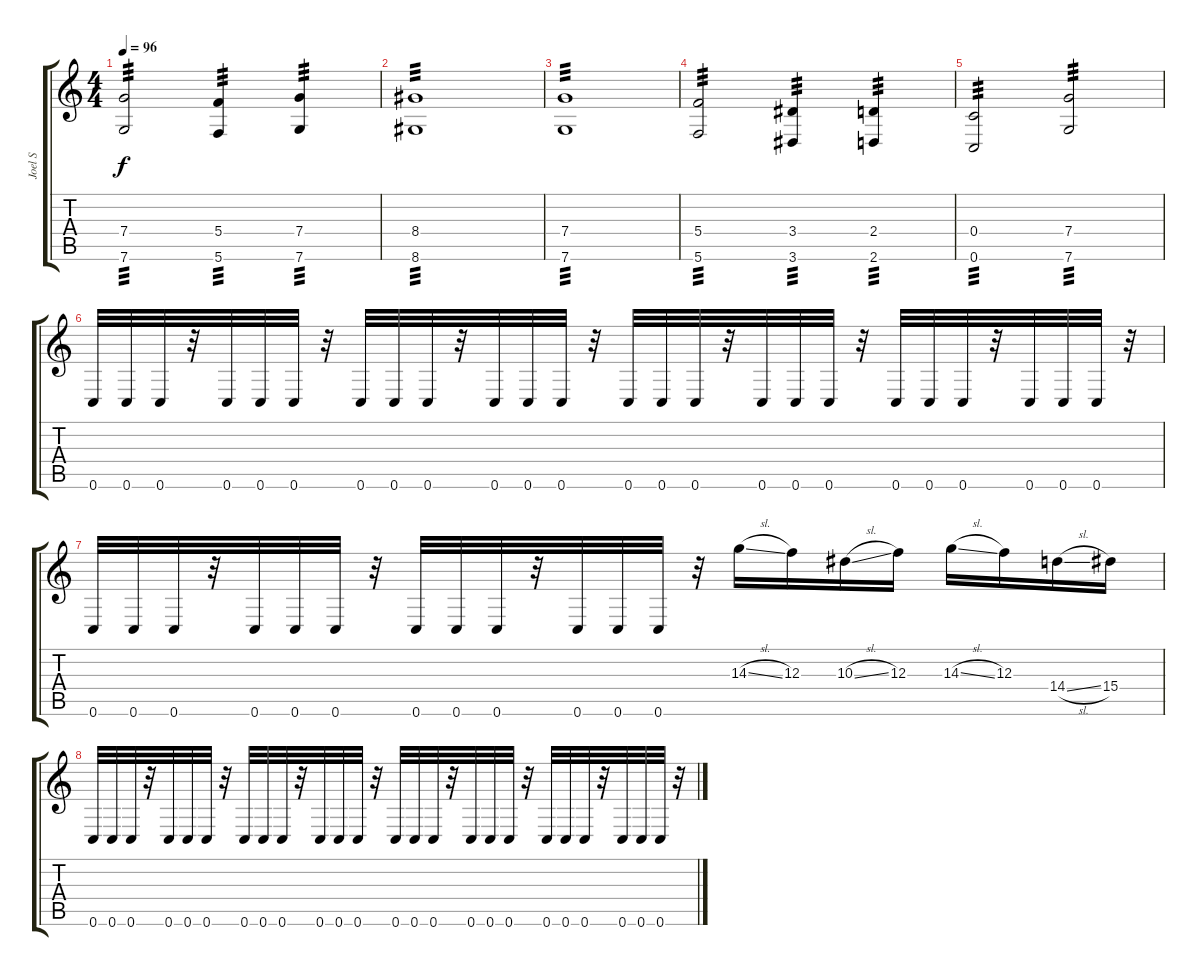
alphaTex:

\track ("Joel S" "Joel S") {instrument distortionguitar}
\staff {score tabs}
\tuning (D4 A3 F3 C3 G2 C2) {hide}
\ts (4 4)
\tempo 96
\clef g2
\ks c
(7.4 7.6).2{tp 3 dy f} (5.4 5.6).4{tp 3} (7.4 7.6).4{tp 3} |
(8.4 8.6).1{tp 3} |
(7.4 7.6).1{tp 3} |
(5.4 5.6).2{tp 3} (3.4 3.6).4{tp 3} (2.4 2.6).4{tp 3} |
(0.4 0.6).2{tp 3} (7.4 7.6).2{tp 3} |
0.6.32 0.6.32 0.6.32 r.32 0.6.32 0.6.32 0.6.32 r.32 0.6.32 0.6.32 0.6.32 r.32 0.6.32 0.6.32 0.6.32 r.32 0.6.32 0.6.32 0.6.32 r.32 0.6.32 0.6.32 0.6.32 r.32 0.6.32 0.6.32 0.6.32 r.32 0.6.32 0.6.32 0.6.32 r.32 |
0.6.32 0.6.32 0.6.32 r.32 0.6.32 0.6.32 0.6.32 r.32 0.6.32 0.6.32 0.6.32 r.32 0.6.32 0.6.32 0.6.32 r.32 14.3{sl}.16 12.3.16 10.3{sl}.16 12.3.16 14.3{sl}.16 12.3.16 14.4{sl}.16 15.4.16 |
0.6.32 0.6.32 0.6.32 r.32 0.6.32 0.6.32 0.6.32 r.32 0.6.32 0.6.32 0.6.32 r.32 0.6.32 0.6.32 0.6.32 r.32 0.6.32 0.6.32 0.6.32 r.32 0.6.32 0.6.32 0.6.32 r.32 0.6.32 0.6.32 0.6.32 r.32 0.6.32 0.6.32 0.6.32 r.32
